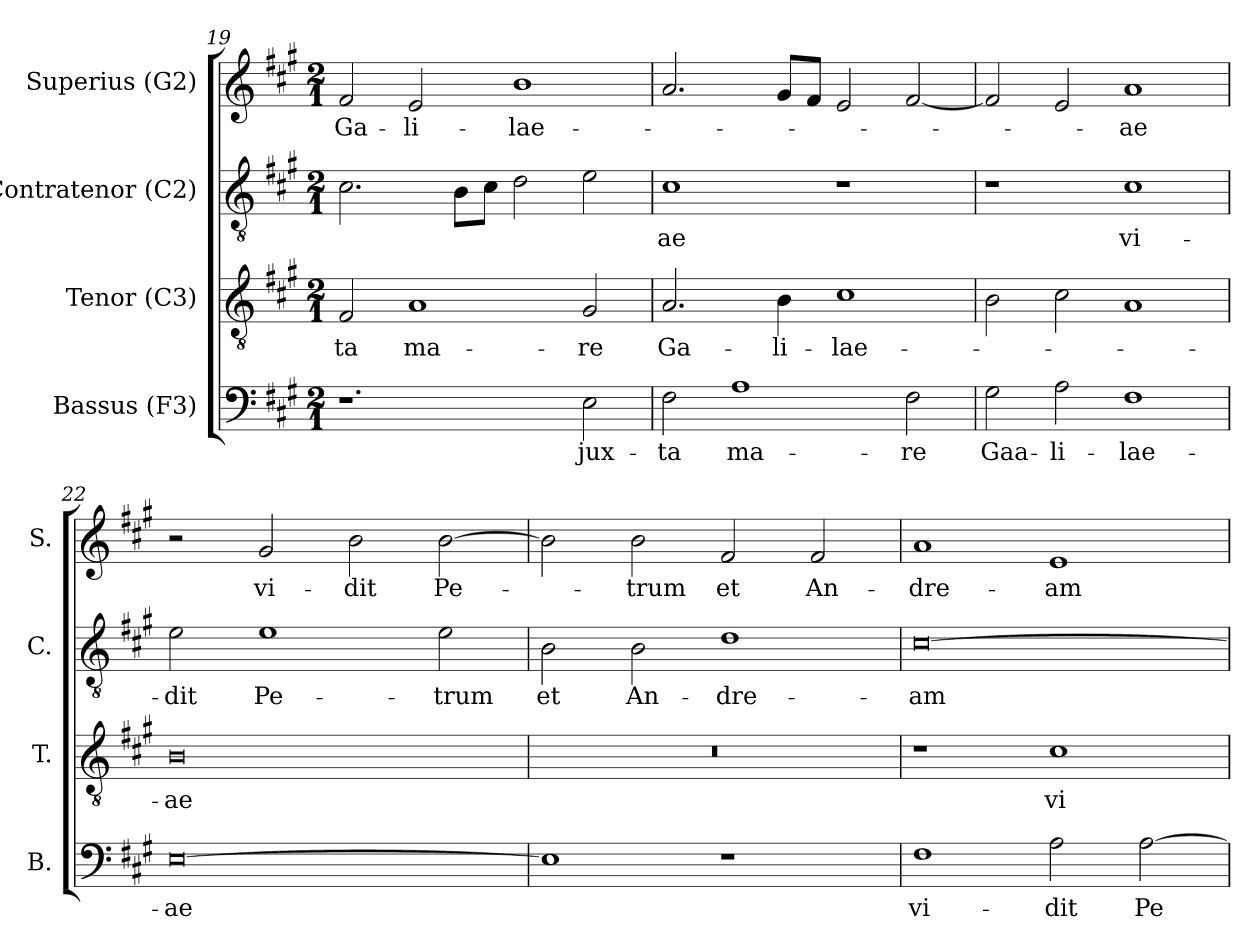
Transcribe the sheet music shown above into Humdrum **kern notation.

**kern	**text	**kern	**text	**kern	**text	**kern	**text
*part4	*part4	*part3	*part3	*part2	*part2	*part1	*part1
*staff4	*staff4	*staff3	*staff3	*staff2	*staff2	*staff1	*staff1
*I"Bassus (F3)	*	*I"Tenor (C3)	*	*I"Contratenor (C2)	*	*I"Superius (G2)	*
*I'B.	*	*I'T.	*	*I'C.	*	*I'S.	*
*clefF4	*	*clefGv2	*	*clefGv2	*	*clefG2	*
*	*	*ITrd7c12	*	*ITrd7c12	*	*	*
*k[f#c#g#]	*	*k[f#c#g#]	*	*k[f#c#g#]	*	*k[f#c#g#]	*
*A:	*	*A:	*	*A:	*	*A:	*
*M2/1	*	*M2/1	*	*M2/1	*	*M2/1	*
=19	=19	=19	=19	=19	=19	=19	=19
!	!	!	!LO:LY:b:color=#000000	!	!	!	!
!	!	!	!	!	!	!	!LO:LY:b:color=#000000
1.r	.	2FF#i/	-ta	2.C#i\	.	2f#i/	Ga-
!	!	!	!LO:LY:b:color=#000000	!	!	!	!
!	!	!	!	!	!	!	!LO:LY:b:color=#000000
.	.	1AAi	ma-	.	.	2ei/	-li-
.	.	.	.	8BBi\L	.	.	.
.	.	.	.	8C#i\J	.	.	.
!	!	!	!	!	!	!	!LO:LY:b:color=#000000
.	.	.	.	2Di\	.	1bi	-lae-
!	!LO:LY:b:color=#000000	!	!	!	!	!	!
!	!	!	!LO:LY:b:color=#000000	!	!	!	!
2Ei\	jux-	2GG#i/	-re	2Ei\	.	.	.
!!LO:PB:g=z
=20	=20	=20	=20	=20	=20	=20	=20
!	!LO:LY:b:color=#000000	!	!	!	!	!	!
!	!	!	!LO:LY:b:color=#000000	!	!	!	!
!	!	!	!	!	!LO:LY:b:color=#000000	!	!
2F#i\	-ta	2.AAi/	Ga-	1C#i	-ae	2.ai/	.
!	!LO:LY:b:color=#000000	!	!	!	!	!	!
1Ai	ma-	.	.	.	.	.	.
!	!	!	!LO:LY:b:color=#000000	!	!	!	!
.	.	4BBi\	-li-	.	.	8g#i/L	.
.	.	.	.	.	.	8f#i/J	.
!	!	!	!LO:LY:b:color=#000000	!	!	!	!
.	.	1C#i	-lae-	1r	.	2ei/	.
!	!LO:LY:b:color=#000000	!	!	!	!	!	!
2F#i\	-re	.	.	.	.	[2f#i/	.
=21	=21	=21	=21	=21	=21	=21	=21
!	!LO:LY:b:color=#000000	!	!	!	!	!	!
2G#i\	Gaa-	2BBi\	.	1r	.	2f#i/]	.
!	!LO:LY:b:color=#000000	!	!	!	!	!	!
2Ai\	-li-	2C#i\	.	.	.	2ei/	.
!	!LO:LY:b:color=#000000	!	!	!	!	!	!
!	!	!	!	!	!LO:LY:b:color=#000000	!	!
!	!	!	!	!	!	!	!LO:LY:b:color=#000000
1F#i	-lae-	1AAi	.	1C#i	vi-	1ai	-ae
=22	=22	=22	=22	=22	=22	=22	=22
!	!LO:LY:b:color=#000000	!	!	!	!	!	!
!	!	!	!LO:LY:b:color=#000000	!	!	!	!
!	!	!	!	!	!LO:LY:b:color=#000000	!	!
[0Ei	-ae	0BBi	-ae	2Ei\	-dit	2r	.
!	!	!	!	!	!LO:LY:b:color=#000000	!	!
!	!	!	!	!	!	!	!LO:LY:b:color=#000000
.	.	.	.	1Ei	Pe-	2g#i/	vi-
!	!	!	!	!	!	!	!LO:LY:b:color=#000000
.	.	.	.	.	.	2bi\	-dit
!	!	!	!	!	!LO:LY:b:color=#000000	!	!
!	!	!	!	!	!	!	!LO:LY:b:color=#000000
.	.	.	.	2Ei\	-trum	[2bi\	Pe-
=23	=23	=23	=23	=23	=23	=23	=23
!	!	!LO:N:vis=1	!	!	!	!	!
!	!	!	!	!	!LO:LY:b:color=#000000	!	!
1Ei]	.	0r	.	2BBi\	et	2bi\]	.
!	!	!	!	!	!LO:LY:b:color=#000000	!	!
!	!	!	!	!	!	!	!LO:LY:b:color=#000000
.	.	.	.	2BBi\	An-	2bi\	-trum
!	!	!	!	!	!LO:LY:b:color=#000000	!	!
!	!	!	!	!	!	!	!LO:LY:b:color=#000000
1r	.	.	.	1Di	-dre-	2f#i/	et
!	!	!	!	!	!	!	!LO:LY:b:color=#000000
.	.	.	.	.	.	2f#i/	An-
=24	=24	=24	=24	=24	=24	=24	=24
!	!LO:LY:b:color=#000000	!	!	!	!	!	!
!	!	!	!	!	!LO:LY:b:color=#000000	!	!
!	!	!	!	!	!	!	!LO:LY:b:color=#000000
1F#i	vi-	1r	.	[0C#i	-am	1ai	-dre-
!	!LO:LY:b:color=#000000	!	!	!	!	!	!
!	!	!	!LO:LY:b:color=#000000	!	!	!	!
!	!	!	!	!	!	!	!LO:LY:b:color=#000000
2Ai\	-dit	1C#i	vi-	.	.	1ei	-am
!	!LO:LY:b:color=#000000	!	!	!	!	!	!
[2Ai\	Pe-	.	.	.	.	.	.
=	=	=	=	=	=	=	=
*-	*-	*-	*-	*-	*-	*-	*-
